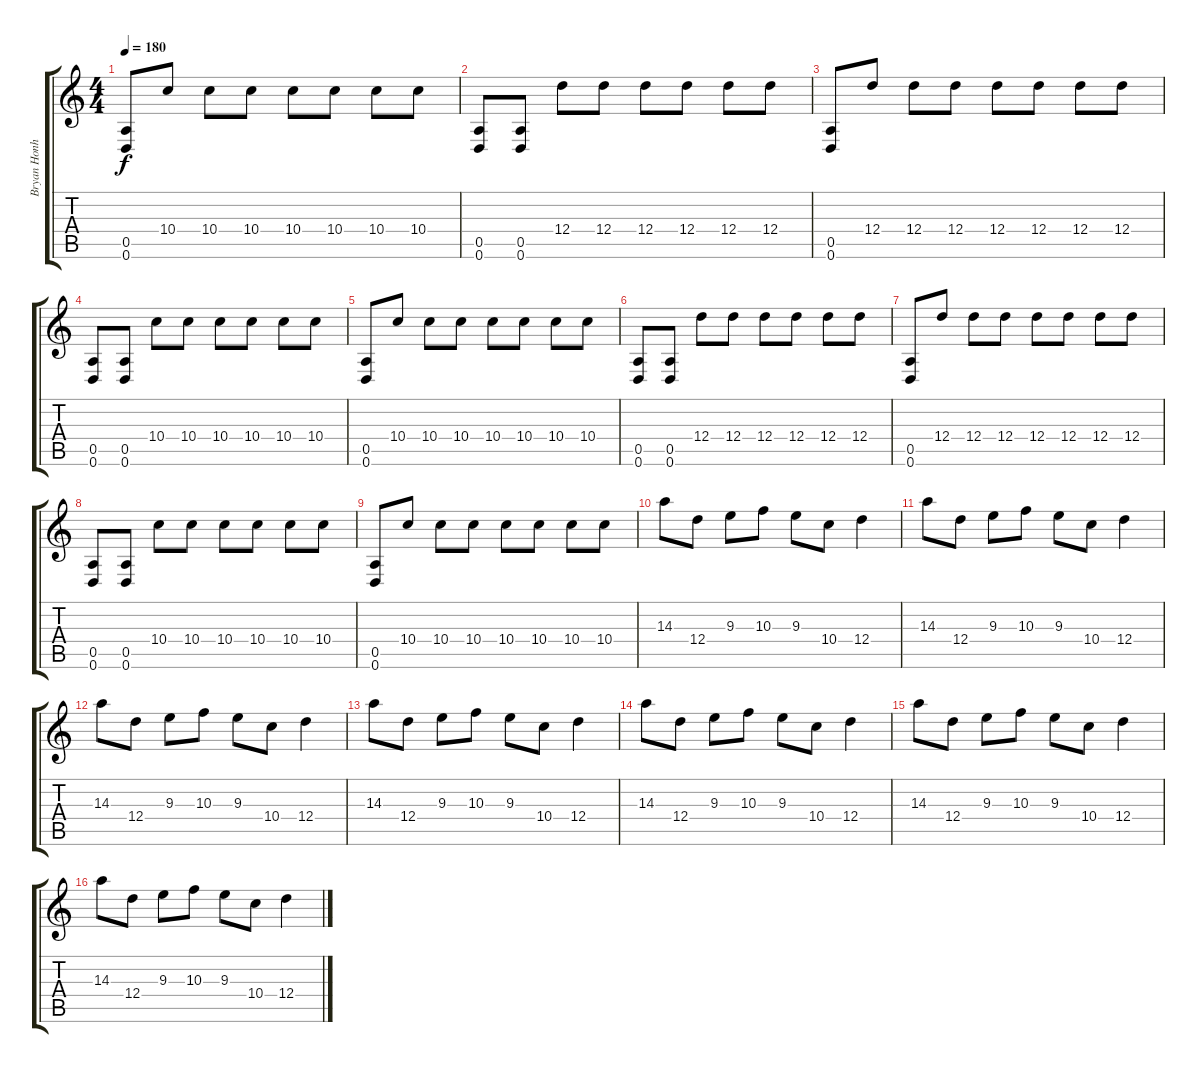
\track ("Bryan Honhart" "Bryan Honh") {instrument overdrivenguitar}
\staff {score tabs}
\tuning (E4 B3 G3 D3 A2 D2) {hide}
\ts (4 4)
\tempo 180
\clef g2
\ks c
(0.5 0.6).8{dy f} 10.4.8 10.4.8 10.4.8 10.4.8 10.4.8 10.4.8 10.4.8 |
(0.5 0.6).8 (0.5 0.6).8 12.4.8 12.4.8 12.4.8 12.4.8 12.4.8 12.4.8 |
(0.5 0.6).8 12.4.8 12.4.8 12.4.8 12.4.8 12.4.8 12.4.8 12.4.8 |
(0.5 0.6).8 (0.5 0.6).8 10.4.8 10.4.8 10.4.8 10.4.8 10.4.8 10.4.8 |
(0.5 0.6).8 10.4.8 10.4.8 10.4.8 10.4.8 10.4.8 10.4.8 10.4.8 |
(0.5 0.6).8 (0.5 0.6).8 12.4.8 12.4.8 12.4.8 12.4.8 12.4.8 12.4.8 |
(0.5 0.6).8 12.4.8 12.4.8 12.4.8 12.4.8 12.4.8 12.4.8 12.4.8 |
(0.5 0.6).8 (0.5 0.6).8 10.4.8 10.4.8 10.4.8 10.4.8 10.4.8 10.4.8 |
(0.5 0.6).8 10.4.8 10.4.8 10.4.8 10.4.8 10.4.8 10.4.8 10.4.8 |
14.3.8{balance 3} 12.4.8 9.3.8 10.3.8 9.3.8 10.4.8 12.4.4 |
14.3.8 12.4.8 9.3.8 10.3.8 9.3.8 10.4.8 12.4.4 |
14.3.8 12.4.8 9.3.8 10.3.8 9.3.8 10.4.8 12.4.4 |
14.3.8 12.4.8 9.3.8 10.3.8 9.3.8 10.4.8 12.4.4 |
14.3.8 12.4.8 9.3.8 10.3.8 9.3.8 10.4.8 12.4.4 |
14.3.8 12.4.8 9.3.8 10.3.8 9.3.8 10.4.8 12.4.4 |
14.3.8 12.4.8 9.3.8 10.3.8 9.3.8 10.4.8 12.4.4
